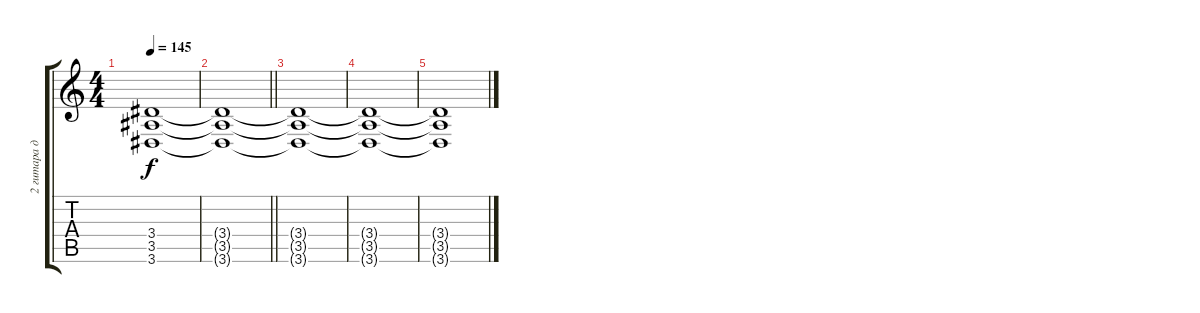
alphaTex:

\track ("2 гитара дистр" "2 гитара д") {instrument distortionguitar}
\staff {score tabs}
\tuning (D4 A3 F3 C3 G2 C2) {hide}
\ts (4 4)
\tempo 145
\clef g2
\ks c
(3.4{t} 3.5{t} 3.6{t}).1{dy f} |
\barLineRight lightlight
(3.4{t} 3.5{t} 3.6{t}).1 |
(3.4{t} 3.5{t} 3.6{t}).1 |
(3.4{t} 3.5{t} 3.6{t}).1 |
(3.4{t} 3.5{t} 3.6{t}).1
